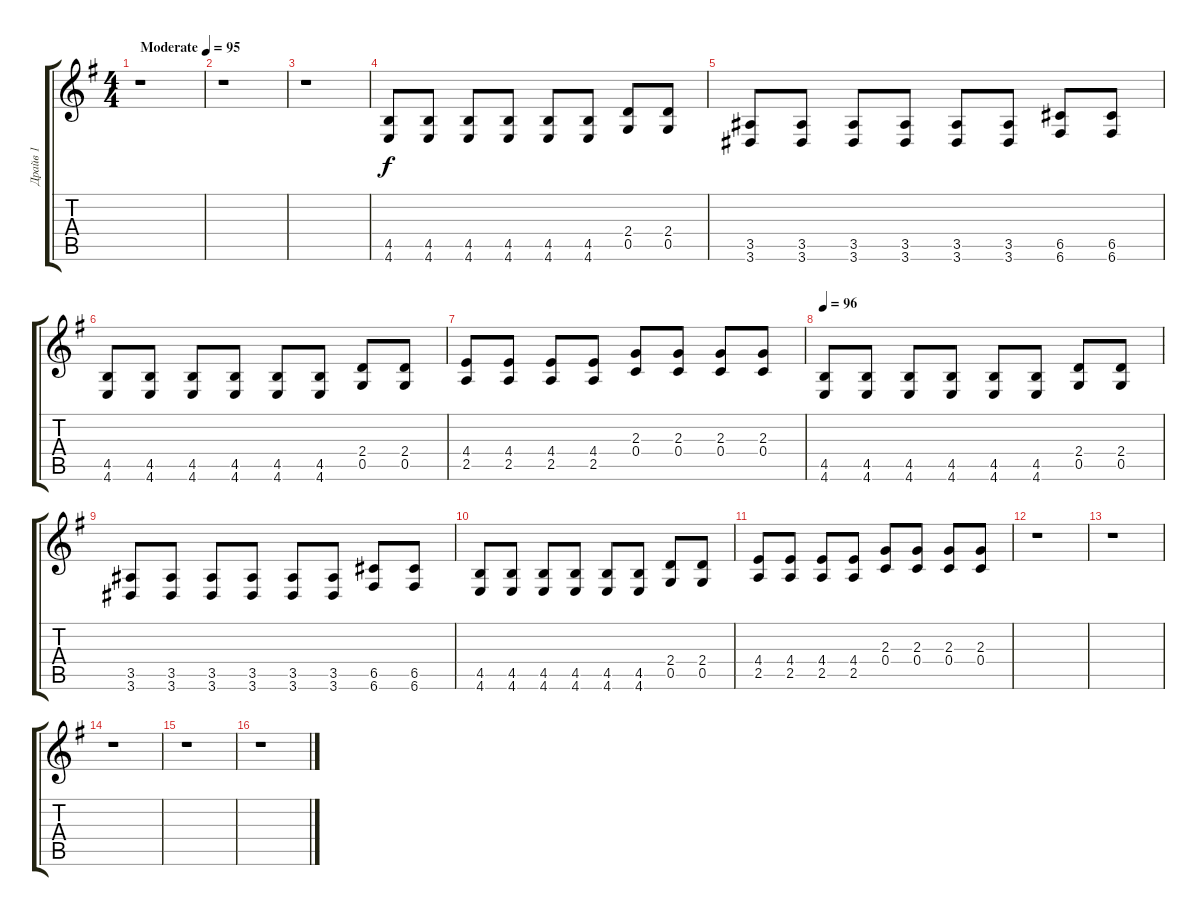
\track ("Драйв 1" "Драйв 1") {instrument overdrivenguitar}
\staff {score tabs}
\tuning (D4 A3 F3 C3 G2 C2) {hide}
\ts (4 4)
\tempo (95 "Moderate")
\clef g2
\ks eminor
r.1{dy f instrument overdrivenguitar} |
r.1 |
r.1 |
(4.5 4.6).8 (4.5 4.6).8 (4.5 4.6).8 (4.5 4.6).8 (4.5 4.6).8 (4.5 4.6).8 (2.4 0.5).8 (2.4 0.5).8 |
(3.5 3.6).8 (3.5 3.6).8 (3.5 3.6).8 (3.5 3.6).8 (3.5 3.6).8 (3.5 3.6).8 (6.5 6.6).8 (6.5 6.6).8 |
(4.5 4.6).8 (4.5 4.6).8 (4.5 4.6).8 (4.5 4.6).8 (4.5 4.6).8 (4.5 4.6).8 (2.4 0.5).8 (2.4 0.5).8 |
(4.4 2.5).8 (4.4 2.5).8 (4.4 2.5).8 (4.4 2.5).8 (2.3 0.4).8 (2.3 0.4).8 (2.3 0.4).8 (2.3 0.4).8 |
\tempo 96
(4.5 4.6).8 (4.5 4.6).8 (4.5 4.6).8 (4.5 4.6).8 (4.5 4.6).8 (4.5 4.6).8 (2.4 0.5).8 (2.4 0.5).8 |
(3.5 3.6).8 (3.5 3.6).8 (3.5 3.6).8 (3.5 3.6).8 (3.5 3.6).8 (3.5 3.6).8 (6.5 6.6).8 (6.5 6.6).8 |
(4.5 4.6).8 (4.5 4.6).8 (4.5 4.6).8 (4.5 4.6).8 (4.5 4.6).8 (4.5 4.6).8 (2.4 0.5).8 (2.4 0.5).8 |
(4.4 2.5).8 (4.4 2.5).8 (4.4 2.5).8 (4.4 2.5).8 (2.3 0.4).8 (2.3 0.4).8 (2.3 0.4).8 (2.3 0.4).8 |
r.1 |
r.1 |
r.1 |
r.1 |
r.1
